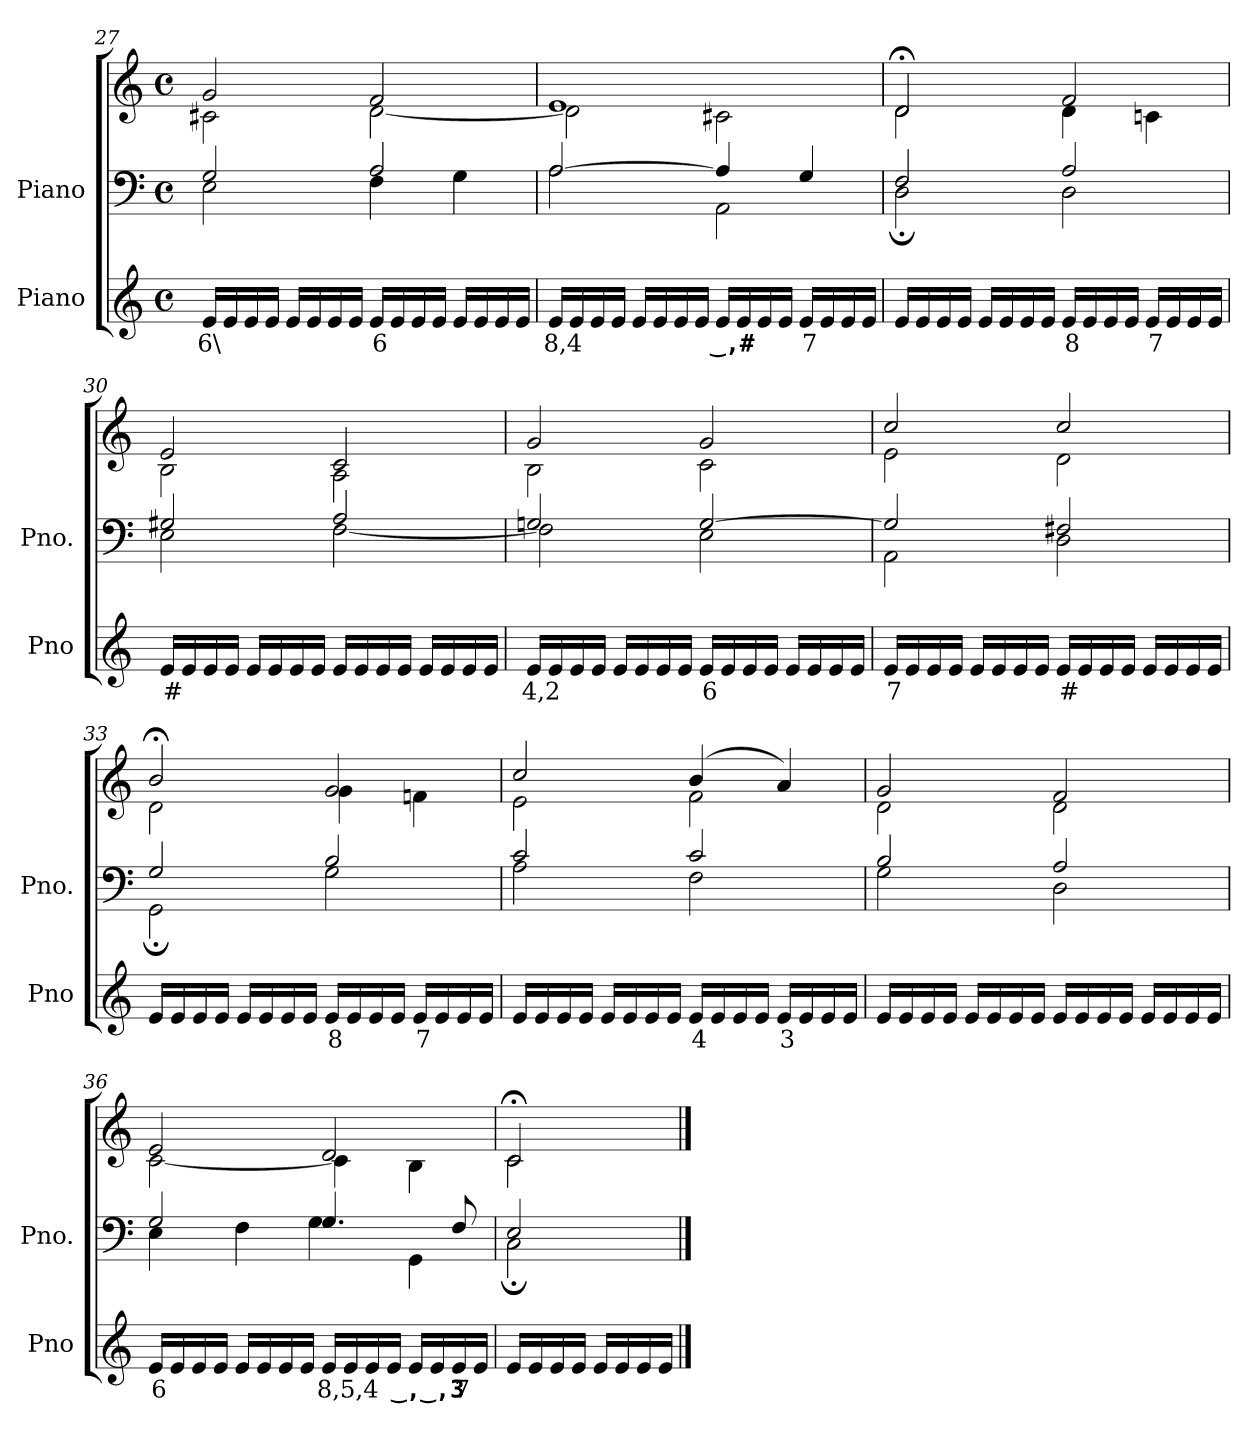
**kern	**text	**kern	**kern
*part2	*part2	*part1	*part1
*staff3	*staff3	*staff2	*staff1
*I"Piano	*	*I"Piano	*
*I'Pno	*	*I'Pno.	*
*clefG2	*	*clefF4	*clefG2
*k[]	*	*k[]	*k[]
*M4/4	*	*M4/4	*M4/4
*met(c)	*	*met(c)	*met(c)
=27	=27	=27	=27
!	!LO:LY:b	!	!
*	*	*^	*^
16e/LL	6\	2G/	2E\	2g/	2c#X\
16e/	.	.	.	.	.
16e/	.	.	.	.	.
16e/JJ	.	.	.	.	.
16e/LL	.	.	.	.	.
16e/	.	.	.	.	.
16e/	.	.	.	.	.
16e/JJ	.	.	.	.	.
!	!LO:LY:b	!	!	!	!
16e/LL	6	2A/	4F\	2f/	[2d\
16e/	.	.	.	.	.
16e/	.	.	.	.	.
16e/JJ	.	.	.	.	.
!	!LO:LY:b	!	!	!	!
16e/LL	_	.	4G\	.	.
16e/	.	.	.	.	.
16e/	.	.	.	.	.
16e/JJ	.	.	.	.	.
=28	=28	=28	=28	=28	=28
!	!LO:LY:b	!	!	!	!
16e/LL	8,4	[2A/	2A\	1e	2d\]
16e/	.	.	.	.	.
16e/	.	.	.	.	.
16e/JJ	.	.	.	.	.
16e/LL	.	.	.	.	.
16e/	.	.	.	.	.
16e/	.	.	.	.	.
16e/JJ	.	.	.	.	.
!	!LO:LY:b	!	!	!	!
16e/LL	_,#	4A/]	2AA\	.	2c#X\
16e/	.	.	.	.	.
16e/	.	.	.	.	.
16e/JJ	.	.	.	.	.
!	!LO:LY:b	!	!	!	!
16e/LL	7	4G/	.	.	.
16e/	.	.	.	.	.
16e/	.	.	.	.	.
16e/JJ	.	.	.	.	.
=29	=29	=29	=29	=29	=29
16e/LL	.	2F/	2D;\	2d;</	2d\
16e/	.	.	.	.	.
16e/	.	.	.	.	.
16e/JJ	.	.	.	.	.
16e/LL	.	.	.	.	.
16e/	.	.	.	.	.
16e/	.	.	.	.	.
16e/JJ	.	.	.	.	.
!	!LO:LY:b	!	!	!	!
16e/LL	8	2A/	2D\	2f/	4d\
16e/	.	.	.	.	.
16e/	.	.	.	.	.
16e/JJ	.	.	.	.	.
!	!LO:LY:b	!	!	!	!
16e/LL	7	.	.	.	4cn\
16e/	.	.	.	.	.
16e/	.	.	.	.	.
16e/JJ	.	.	.	.	.
=30	=30	=30	=30	=30	=30
!	!LO:LY:b	!	!	!	!
16e/LL	#	2G#X/	2E\	2e/	2B\
16e/	.	.	.	.	.
16e/	.	.	.	.	.
16e/JJ	.	.	.	.	.
16e/LL	.	.	.	.	.
16e/	.	.	.	.	.
16e/	.	.	.	.	.
16e/JJ	.	.	.	.	.
16e/LL	.	2A/	[2F\	2c/	2A\
16e/	.	.	.	.	.
16e/	.	.	.	.	.
16e/JJ	.	.	.	.	.
16e/LL	.	.	.	.	.
16e/	.	.	.	.	.
16e/	.	.	.	.	.
16e/JJ	.	.	.	.	.
=31	=31	=31	=31	=31	=31
!	!LO:LY:b	!	!	!	!
16e/LL	4,2	2Gn/	2F\]	2g/	2B\
16e/	.	.	.	.	.
16e/	.	.	.	.	.
16e/JJ	.	.	.	.	.
16e/LL	.	.	.	.	.
16e/	.	.	.	.	.
16e/	.	.	.	.	.
16e/JJ	.	.	.	.	.
!	!LO:LY:b	!	!	!	!
16e/LL	6	[2G/	2E\	2g/	2c\
16e/	.	.	.	.	.
16e/	.	.	.	.	.
16e/JJ	.	.	.	.	.
16e/LL	.	.	.	.	.
16e/	.	.	.	.	.
16e/	.	.	.	.	.
16e/JJ	.	.	.	.	.
=32	=32	=32	=32	=32	=32
!	!LO:LY:b	!	!	!	!
16e/LL	7	2G/]	2AA\	2cc/	2e\
16e/	.	.	.	.	.
16e/	.	.	.	.	.
16e/JJ	.	.	.	.	.
16e/LL	.	.	.	.	.
16e/	.	.	.	.	.
16e/	.	.	.	.	.
16e/JJ	.	.	.	.	.
!	!LO:LY:b	!	!	!	!
16e/LL	#	2F#X/	2D\	2cc/	2d\
16e/	.	.	.	.	.
16e/	.	.	.	.	.
16e/JJ	.	.	.	.	.
16e/LL	.	.	.	.	.
16e/	.	.	.	.	.
16e/	.	.	.	.	.
16e/JJ	.	.	.	.	.
=33	=33	=33	=33	=33	=33
16e/LL	.	2G/	2GG;\	2b;</	2d\
16e/	.	.	.	.	.
16e/	.	.	.	.	.
16e/JJ	.	.	.	.	.
16e/LL	.	.	.	.	.
16e/	.	.	.	.	.
16e/	.	.	.	.	.
16e/JJ	.	.	.	.	.
!	!LO:LY:b	!	!	!	!
16e/LL	8	2B/	2G\	2g/	4g\
16e/	.	.	.	.	.
16e/	.	.	.	.	.
16e/JJ	.	.	.	.	.
!	!LO:LY:b	!	!	!	!
16e/LL	7	.	.	.	4fn\
16e/	.	.	.	.	.
16e/	.	.	.	.	.
16e/JJ	.	.	.	.	.
=34	=34	=34	=34	=34	=34
16e/LL	.	2c/	2A\	2cc/	2e\
16e/	.	.	.	.	.
16e/	.	.	.	.	.
16e/JJ	.	.	.	.	.
16e/LL	.	.	.	.	.
16e/	.	.	.	.	.
16e/	.	.	.	.	.
16e/JJ	.	.	.	.	.
!	!LO:LY:b	!	!	!	!
16e/LL	4	2c/	2F\	(>4b/	2f\
16e/	.	.	.	.	.
16e/	.	.	.	.	.
16e/JJ	.	.	.	.	.
!	!LO:LY:b	!	!	!	!
16e/LL	3	.	.	4a/)	.
16e/	.	.	.	.	.
16e/	.	.	.	.	.
16e/JJ	.	.	.	.	.
=35	=35	=35	=35	=35	=35
16e/LL	.	2B/	2G\	2g/	2d\
16e/	.	.	.	.	.
16e/	.	.	.	.	.
16e/JJ	.	.	.	.	.
16e/LL	.	.	.	.	.
16e/	.	.	.	.	.
16e/	.	.	.	.	.
16e/JJ	.	.	.	.	.
16e/LL	.	2A/	2D\	2f/	2d\
16e/	.	.	.	.	.
16e/	.	.	.	.	.
16e/JJ	.	.	.	.	.
16e/LL	.	.	.	.	.
16e/	.	.	.	.	.
16e/	.	.	.	.	.
16e/JJ	.	.	.	.	.
=36	=36	=36	=36	=36	=36
!	!LO:LY:b	!	!	!	!
16e/LL	6	2G/	4E\	2e/	[2c\
16e/	.	.	.	.	.
16e/	.	.	.	.	.
16e/JJ	.	.	.	.	.
!	!LO:LY:b	!	!	!	!
16e/LL	_	.	4F\	.	.
16e/	.	.	.	.	.
16e/	.	.	.	.	.
16e/JJ	.	.	.	.	.
!	!LO:LY:b	!	!	!	!
16e/LL	8,5,4	4.G/	4G\	2d/	4c\]
16e/	.	.	.	.	.
16e/	.	.	.	.	.
16e/JJ	.	.	.	.	.
!	!LO:LY:b	!	!	!	!
16e/LL	_,_,3	.	4GG\	.	4B\
16e/	.	.	.	.	.
!	!LO:LY:b	!	!	!	!
16e/	7	8F/	.	.	.
16e/JJ	.	.	.	.	.
=37	=37	=37	=37	=37	=37
16e/LL	.	2E/	2C;\	2c;</	2c\
16e/	.	.	.	.	.
16e/	.	.	.	.	.
16e/JJ	.	.	.	.	.
16e/LL	.	.	.	.	.
16e/	.	.	.	.	.
16e/	.	.	.	.	.
16e/JJ	.	.	.	.	.
*	*	*v	*v	*	*
*	*	*	*v	*v
==	==	==	==
*-	*-	*-	*-
